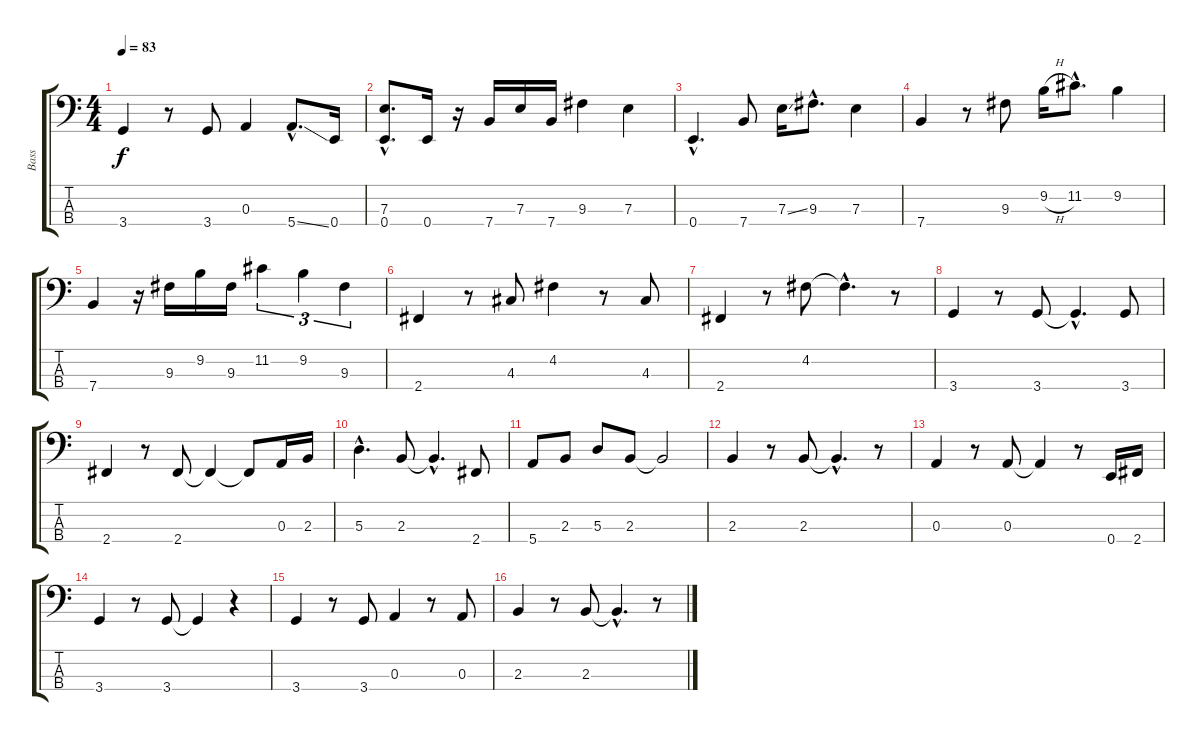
\track ("Bass" "Bass") {instrument electricbassfinger}
\staff {score tabs}
\tuning (G2 D2 A1 E1) {hide}
\ts (4 4)
\tempo 83
\clef f4
\ks c
3.4.4{dy f} r.8 3.4.8 0.3.4 5.4{ss hac}.8{d} 0.4.16 |
(7.3{hac} 0.4{hac}).8{d} 0.4.16 r.16 7.4.16 7.3.16 7.4.16 9.3.4 7.3.4 |
0.4{hac}.4{d} 7.4.8 7.3{ss}.16 9.3{hac}.8{d} 7.3.4 |
7.4.4 r.8 9.3.8 9.2{h}.16 11.2{hac}.8{d} 9.2.4 |
7.4.4 r.16 9.3.16 9.2.16 9.3.16 11.2.4{tu (3 2)} 9.2.4{tu (3 2)} 9.3.4{tu (3 2)} |
2.4.4 r.8 4.3.8 4.2.4 r.8 4.3.8 |
2.4.4 r.8 4.2.8 4.2{hac t}.4{d} r.8 |
3.4.4 r.8 3.4.8 3.4{hac t}.4{d} 3.4.8 |
2.4.4 r.8 2.4.8 2.4{t}.4 2.4{t}.8 0.3.16 2.3.16 |
5.3{hac}.4{d} 2.3.8 2.3{hac t}.4{d} 2.4.8 |
5.4.8 2.3.8 5.3.8 2.3.8 2.3{t}.2 |
2.3.4 r.8 2.3.8 2.3{hac t}.4{d} r.8 |
0.3.4 r.8 0.3.8 0.3{t}.4 r.8 0.4.16 2.4.16 |
3.4.4 r.8 3.4.8 3.4{t}.4 r.4 |
3.4.4 r.8 3.4.8 0.3.4 r.8 0.3.8 |
2.3.4 r.8 2.3.8 2.3{hac t}.4{d} r.8
